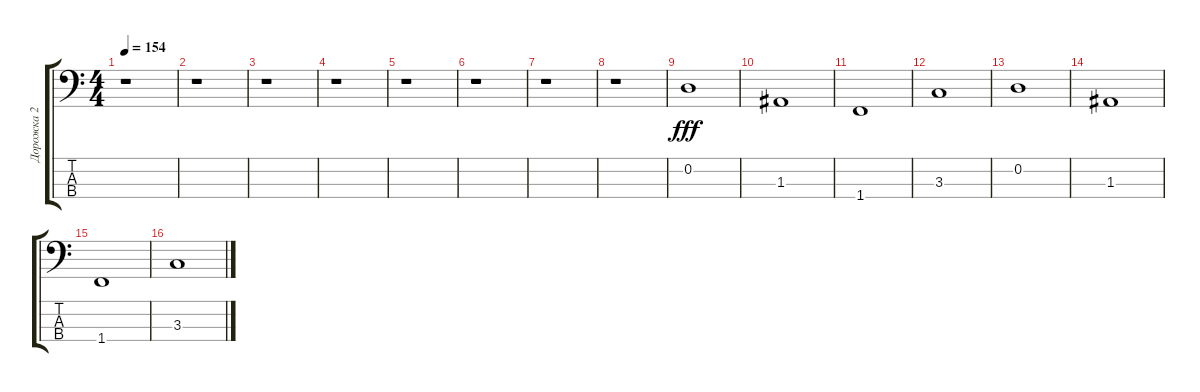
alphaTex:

\track ("Дорожка 2" "Дорожка 2") {instrument electricbassfinger}
\staff {score tabs}
\tuning (G2 D2 A1 E1) {hide}
\ts (4 4)
\tempo 154
\clef f4
\ks c
r.1{dy fff instrument electricbassfinger} |
r.1 |
r.1 |
r.1 |
r.1 |
r.1 |
r.1 |
r.1 |
0.2.1 |
1.3.1 |
1.4.1 |
3.3.1 |
0.2.1 |
1.3.1 |
1.4.1 |
3.3.1
